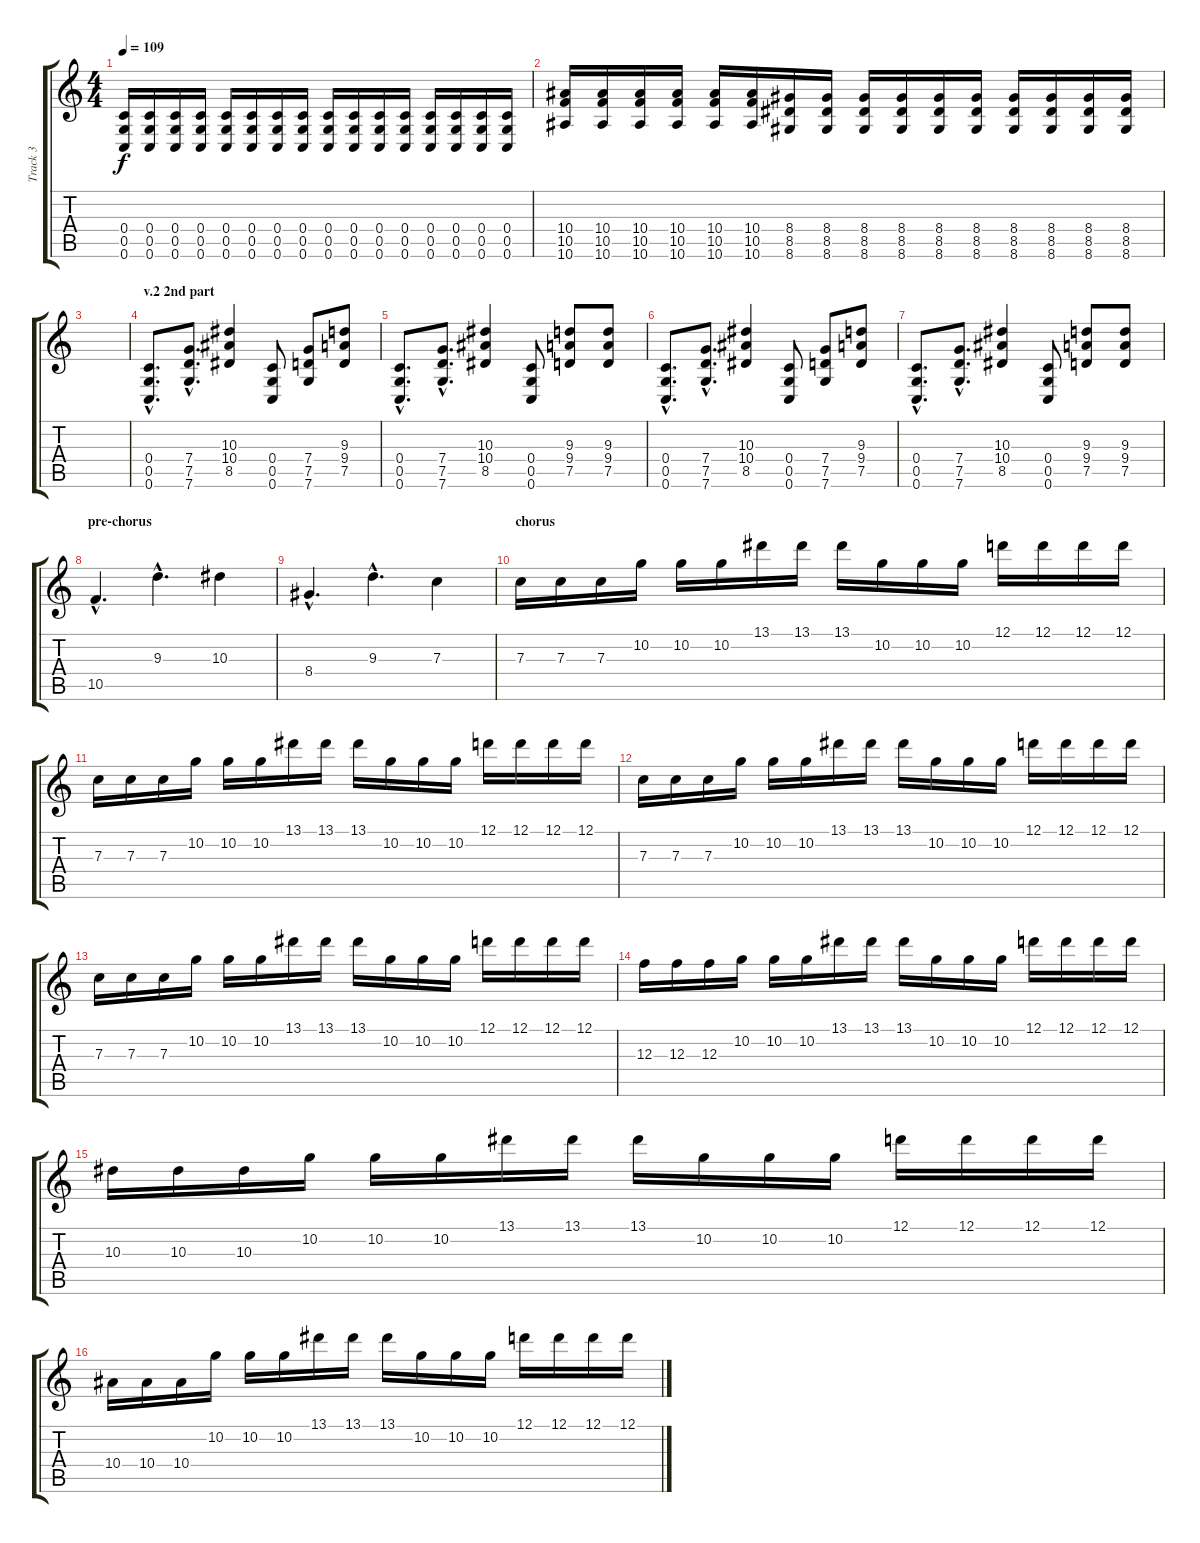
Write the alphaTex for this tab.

\track ("Track 3" "Track 3") {instrument distortionguitar}
\staff {score tabs}
\tuning (D4 A3 F3 C3 G2 C2) {hide}
\ts (4 4)
\tempo 109
\clef g2
\ks c
(0.4 0.5 0.6).16{dy f} (0.4 0.5 0.6).16 (0.4 0.5 0.6).16 (0.4 0.5 0.6).16 (0.4 0.5 0.6).16 (0.4 0.5 0.6).16 (0.4 0.5 0.6).16 (0.4 0.5 0.6).16 (0.4 0.5 0.6).16 (0.4 0.5 0.6).16 (0.4 0.5 0.6).16 (0.4 0.5 0.6).16 (0.4 0.5 0.6).16 (0.4 0.5 0.6).16 (0.4 0.5 0.6).16 (0.4 0.5 0.6).16 |
(10.4 10.5 10.6).16 (10.4 10.5 10.6).16 (10.4 10.5 10.6).16 (10.4 10.5 10.6).16 (10.4 10.5 10.6).16 (10.4 10.5 10.6).16 (8.4 8.5 8.6).16 (8.4 8.5 8.6).16 (8.4 8.5 8.6).16 (8.4 8.5 8.6).16 (8.4 8.5 8.6).16 (8.4 8.5 8.6).16 (8.4 8.5 8.6).16 (8.4 8.5 8.6).16 (8.4 8.5 8.6).16 (8.4 8.5 8.6).16 |
|
\section ("" "v.2 2nd part")
(0.4{hac} 0.5{hac} 0.6{hac}).8{d} (7.4{hac} 7.5{hac} 7.6{hac}).8{d} (10.3 10.4 8.5).4 (0.4 0.5 0.6).8 (7.4 7.5 7.6).8 (9.3 9.4 7.5).8 |
(0.4{hac} 0.5{hac} 0.6{hac}).8{d} (7.4{hac} 7.5{hac} 7.6{hac}).8{d} (10.3 10.4 8.5).4 (0.4 0.5 0.6).8 (9.3 9.4 7.5).8 (9.3 9.4 7.5).8 |
(0.4{hac} 0.5{hac} 0.6{hac}).8{d} (7.4{hac} 7.5{hac} 7.6{hac}).8{d} (10.3 10.4 8.5).4 (0.4 0.5 0.6).8 (7.4 7.5 7.6).8 (9.3 9.4 7.5).8 |
(0.4{hac} 0.5{hac} 0.6{hac}).8{d} (7.4{hac} 7.5{hac} 7.6{hac}).8{d} (10.3 10.4 8.5).4 (0.4 0.5 0.6).8 (9.3 9.4 7.5).8 (9.3 9.4 7.5).8 |
\section ("" "pre-chorus")
10.5{hac}.4{d} 9.3{hac}.4{d} 10.3.4 |
8.4{hac}.4{d} 9.3{hac}.4{d} 7.3.4 |
\section ("" "chorus")
7.3.16 7.3.16 7.3.16 10.2.16 10.2.16 10.2.16 13.1.16 13.1.16 13.1.16 10.2.16 10.2.16 10.2.16 12.1.16 12.1.16 12.1.16 12.1.16 |
7.3.16 7.3.16 7.3.16 10.2.16 10.2.16 10.2.16 13.1.16 13.1.16 13.1.16 10.2.16 10.2.16 10.2.16 12.1.16 12.1.16 12.1.16 12.1.16 |
7.3.16 7.3.16 7.3.16 10.2.16 10.2.16 10.2.16 13.1.16 13.1.16 13.1.16 10.2.16 10.2.16 10.2.16 12.1.16 12.1.16 12.1.16 12.1.16 |
7.3.16 7.3.16 7.3.16 10.2.16 10.2.16 10.2.16 13.1.16 13.1.16 13.1.16 10.2.16 10.2.16 10.2.16 12.1.16 12.1.16 12.1.16 12.1.16 |
12.3.16 12.3.16 12.3.16 10.2.16 10.2.16 10.2.16 13.1.16 13.1.16 13.1.16 10.2.16 10.2.16 10.2.16 12.1.16 12.1.16 12.1.16 12.1.16 |
10.3.16 10.3.16 10.3.16 10.2.16 10.2.16 10.2.16 13.1.16 13.1.16 13.1.16 10.2.16 10.2.16 10.2.16 12.1.16 12.1.16 12.1.16 12.1.16 |
10.4.16 10.4.16 10.4.16 10.2.16 10.2.16 10.2.16 13.1.16 13.1.16 13.1.16 10.2.16 10.2.16 10.2.16 12.1.16 12.1.16 12.1.16 12.1.16
